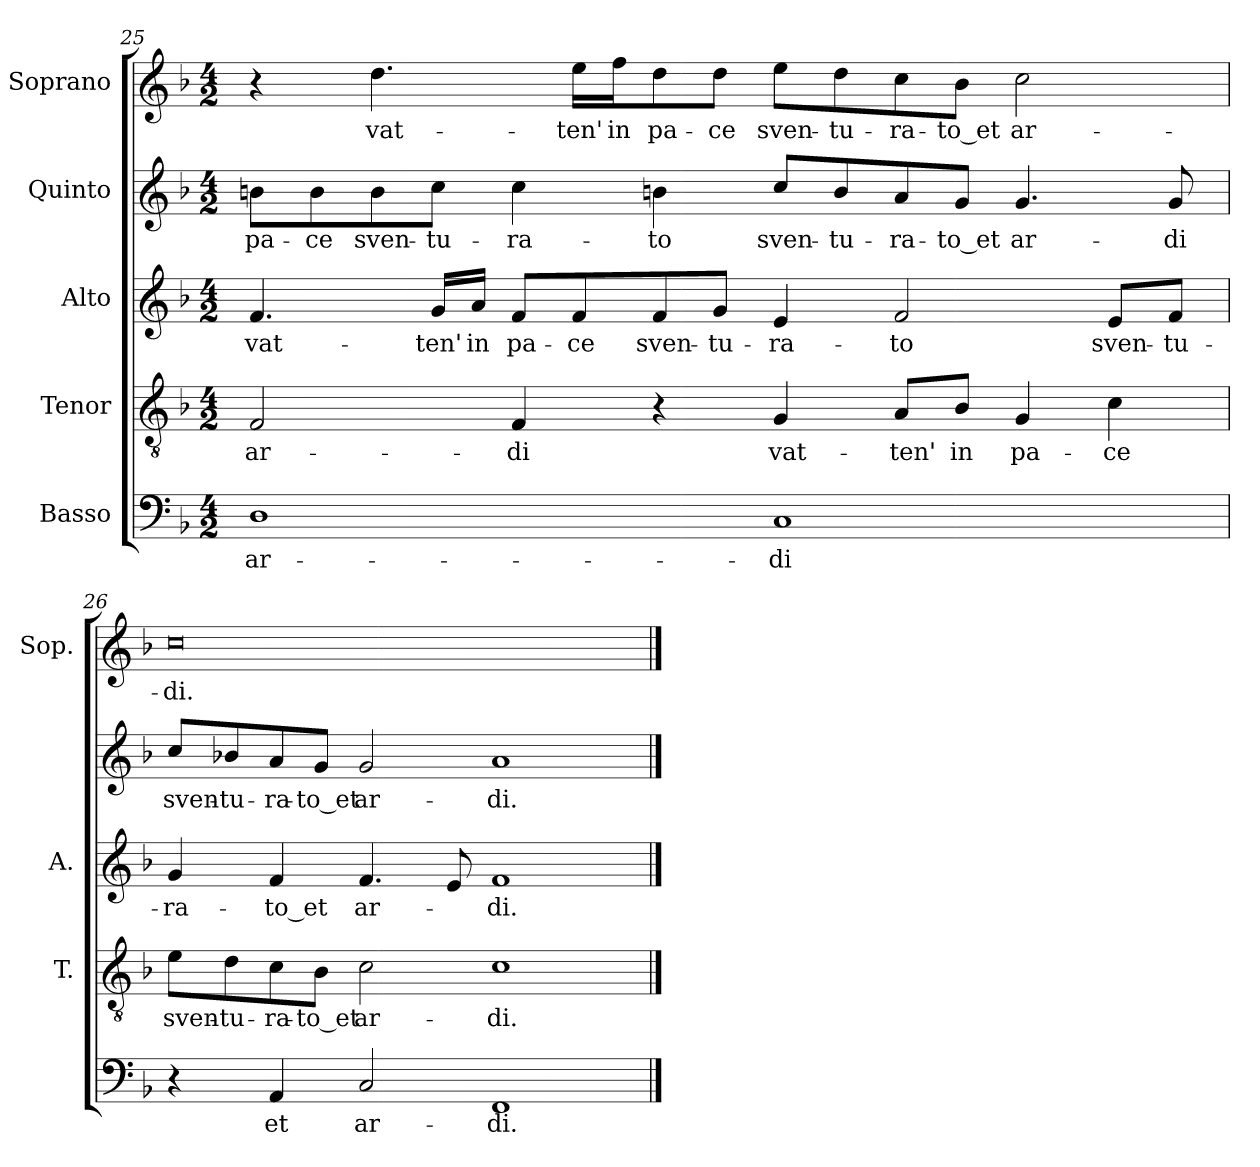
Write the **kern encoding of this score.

**kern	**text	**kern	**text	**kern	**text	**kern	**text	**kern	**text
*part5	*part5	*part4	*part4	*part3	*part3	*part2	*part2	*part1	*part1
*staff5	*staff5	*staff4	*staff4	*staff3	*staff3	*staff2	*staff2	*staff1	*staff1
*I"Basso	*	*I"Tenor	*	*I"Alto	*	*I"Quinto	*	*I"Soprano	*
*	*	*I'T.	*	*I'A.	*	*	*	*I'Sop.	*
!!LO:LB:g=z
*clefF4	*	*clefGv2	*	*clefG2	*	*clefG2	*	*clefG2	*
*	*	*ITrd7c12	*	*	*	*	*	*	*
*k[b-]	*	*k[b-]	*	*k[b-]	*	*k[b-]	*	*k[b-]	*
*F:	*	*F:	*	*F:	*	*F:	*	*F:	*
*M4/2	*	*M4/2	*	*M4/2	*	*M4/2	*	*M4/2	*
=25	=25	=25	=25	=25	=25	=25	=25	=25	=25
!	!LO:LY:b:color=#000000	!	!	!	!	!	!	!	!
!	!	!	!LO:LY:b:color=#000000	!	!	!	!	!	!
!	!	!	!	!	!LO:LY:b:color=#000000	!	!	!	!
!	!	!	!	!	!	!	!LO:LY:b:color=#000000	!	!
1Di	ar-	2FFi/	ar-	4.fi/	vat-	8bni\L	pa-	4r	.
!	!	!	!	!	!	!	!LO:LY:b:color=#000000	!	!
.	.	.	.	.	.	8bi\	-ce	.	.
!	!	!	!	!	!	!	!LO:LY:b:color=#000000	!	!
!	!	!	!	!	!	!	!	!	!LO:LY:b:color=#000000
.	.	.	.	.	.	8bi\	sven-	4.ddi\	vat-
!	!	!	!	!	!LO:LY:b:color=#000000	!	!	!	!
!	!	!	!	!	!	!	!LO:LY:b:color=#000000	!	!
.	.	.	.	16gi/LL	-ten'	8cci\J	-tu-	.	.
!	!	!	!	!	!LO:LY:b:color=#000000	!	!	!	!
.	.	.	.	16ai/JJ	in	.	.	.	.
!	!	!	!LO:LY:b:color=#000000	!	!	!	!	!	!
!	!	!	!	!	!LO:LY:b:color=#000000	!	!	!	!
!	!	!	!	!	!	!	!LO:LY:b:color=#000000	!	!
.	.	4FFi/	-di	8fi/L	pa-	4cci\	-ra-	.	.
!	!	!	!	!	!LO:LY:b:color=#000000	!	!	!	!
!	!	!	!	!	!	!	!	!	!LO:LY:b:color=#000000
.	.	.	.	8fi/	-ce	.	.	16eei\LL	-ten'
!	!	!	!	!	!	!	!	!	!LO:LY:b:color=#000000
.	.	.	.	.	.	.	.	16ffi\J	in
!	!	!	!	!	!LO:LY:b:color=#000000	!	!	!	!
!	!	!	!	!	!	!	!LO:LY:b:color=#000000	!	!
!	!	!	!	!	!	!	!	!	!LO:LY:b:color=#000000
.	.	4r	.	8fi/	sven-	4bni\	-to	8ddi\	pa-
!	!	!	!	!	!LO:LY:b:color=#000000	!	!	!	!
!	!	!	!	!	!	!	!	!	!LO:LY:b:color=#000000
.	.	.	.	8gi/J	-tu-	.	.	8ddi\J	-ce
!	!LO:LY:b:color=#000000	!	!	!	!	!	!	!	!
!	!	!	!LO:LY:b:color=#000000	!	!	!	!	!	!
!	!	!	!	!	!LO:LY:b:color=#000000	!	!	!	!
!	!	!	!	!	!	!	!LO:LY:b:color=#000000	!	!
!	!	!	!	!	!	!	!	!	!LO:LY:b:color=#000000
1Ci	-di	4GGi/	vat-	4ei/	-ra-	8cci/L	sven-	8eei\L	sven-
!	!	!	!	!	!	!	!LO:LY:b:color=#000000	!	!
!	!	!	!	!	!	!	!	!	!LO:LY:b:color=#000000
.	.	.	.	.	.	8bi/	-tu-	8ddi\	-tu-
!	!	!	!LO:LY:b:color=#000000	!	!	!	!	!	!
!	!	!	!	!	!LO:LY:b:color=#000000	!	!	!	!
!	!	!	!	!	!	!	!LO:LY:b:color=#000000	!	!
!	!	!	!	!	!	!	!	!	!LO:LY:b:color=#000000
.	.	8AAi/L	-ten'	2fi/	-to	8ai/	-ra-	8cci\	-ra-
!	!	!	!LO:LY:b:color=#000000	!	!	!	!	!	!
!	!	!	!	!	!	!	!LO:LY:b:color=#000000	!	!
!	!	!	!	!	!	!	!	!	!LO:LY:b:color=#000000
.	.	8BB-i/J	in	.	.	8gi/J	-to_et	8b-i\J	-to_et
!	!	!	!LO:LY:b:color=#000000	!	!	!	!	!	!
!	!	!	!	!	!	!	!LO:LY:b:color=#000000	!	!
!	!	!	!	!	!	!	!	!	!LO:LY:b:color=#000000
.	.	4GGi/	pa-	.	.	4.gi/	ar-	2cci\	ar-
!	!	!	!LO:LY:b:color=#000000	!	!	!	!	!	!
!	!	!	!	!	!LO:LY:b:color=#000000	!	!	!	!
.	.	4Ci\	-ce	8ei/L	sven-	.	.	.	.
!	!	!	!	!	!LO:LY:b:color=#000000	!	!	!	!
!	!	!	!	!	!	!	!LO:LY:b:color=#000000	!	!
.	.	.	.	8fi/J	-tu-	8gi/	-di	.	.
=26	=26	=26	=26	=26	=26	=26	=26	=26	=26
!	!	!	!LO:LY:b:color=#000000	!	!	!	!	!	!
!	!	!	!	!	!LO:LY:b:color=#000000	!	!	!	!
!	!	!	!	!	!	!	!LO:LY:b:color=#000000	!	!
!	!	!	!	!	!	!	!	!	!LO:LY:b:color=#000000
4r	.	8Ei\L	sven-	4gi/	-ra-	8cci/L	sven-	0cci	-di.
!	!	!	!LO:LY:b:color=#000000	!	!	!	!	!	!
!	!	!	!	!	!	!	!LO:LY:b:color=#000000	!	!
.	.	8Di\	-tu-	.	.	8b-Xi/	-tu-	.	.
!	!LO:LY:b:color=#000000	!	!	!	!	!	!	!	!
!	!	!	!LO:LY:b:color=#000000	!	!	!	!	!	!
!	!	!	!	!	!LO:LY:b:color=#000000	!	!	!	!
!	!	!	!	!	!	!	!LO:LY:b:color=#000000	!	!
4AAi/	et	8Ci\	-ra-	4fi/	-to_et	8ai/	-ra-	.	.
!	!	!	!LO:LY:b:color=#000000	!	!	!	!	!	!
!	!	!	!	!	!	!	!LO:LY:b:color=#000000	!	!
.	.	8BB-i\J	-to_et	.	.	8gi/J	-to_et	.	.
!	!LO:LY:b:color=#000000	!	!	!	!	!	!	!	!
!	!	!	!LO:LY:b:color=#000000	!	!	!	!	!	!
!	!	!	!	!	!LO:LY:b:color=#000000	!	!	!	!
!	!	!	!	!	!	!	!LO:LY:b:color=#000000	!	!
2Ci/	ar-	2Ci\	ar-	4.fi/	ar-	2gi/	ar-	.	.
.	.	.	.	8ei/	.	.	.	.	.
!	!LO:LY:b:color=#000000	!	!	!	!	!	!	!	!
!	!	!	!LO:LY:b:color=#000000	!	!	!	!	!	!
!	!	!	!	!	!LO:LY:b:color=#000000	!	!	!	!
!	!	!	!	!	!	!	!LO:LY:b:color=#000000	!	!
1FFi	-di.	1Ci	-di.	1fi	-di.	1ai	-di.	.	.
==	==	==	==	==	==	==	==	==	==
*-	*-	*-	*-	*-	*-	*-	*-	*-	*-
